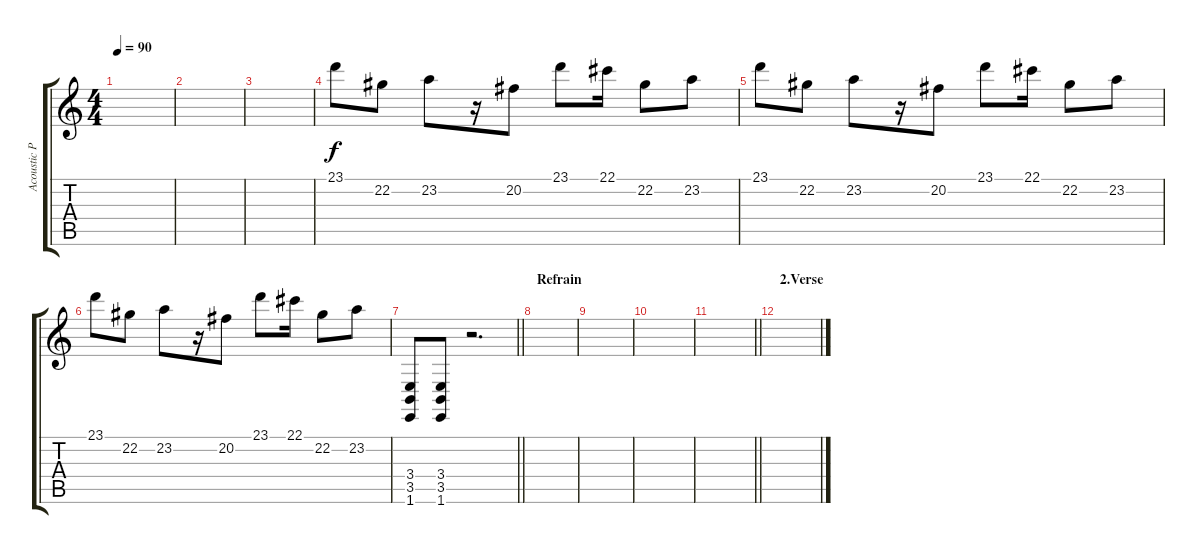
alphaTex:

\track ("Acoustic Piano (Dizzy Reed)" "Acoustic P") {instrument brightacousticpiano}
\staff {score tabs}
\tuning (Eb4 Bb3 Gb3 Db3 Ab2 Eb2) {hide}
\ts (4 4)
\tempo 90
\clef g2
\ks c
|
|
|
23.1.8 22.2.8 23.2.8 r.16 20.2.8 23.1.8 22.1.16 22.2.8 23.2.8 |
23.1.8 22.2.8 23.2.8 r.16 20.2.8 23.1.8 22.1.16 22.2.8 23.2.8 |
23.1.8 22.2.8 23.2.8 r.16 20.2.8 23.1.8 22.1.16 22.2.8 23.2.8 |
\barLineRight lightlight
(3.4 3.5 1.6).8 (3.4 3.5 1.6).8 r.2{d} |
\section ("" "Refrain")
|
|
|
\barLineRight lightlight
|
\section ("" "2.Verse")
